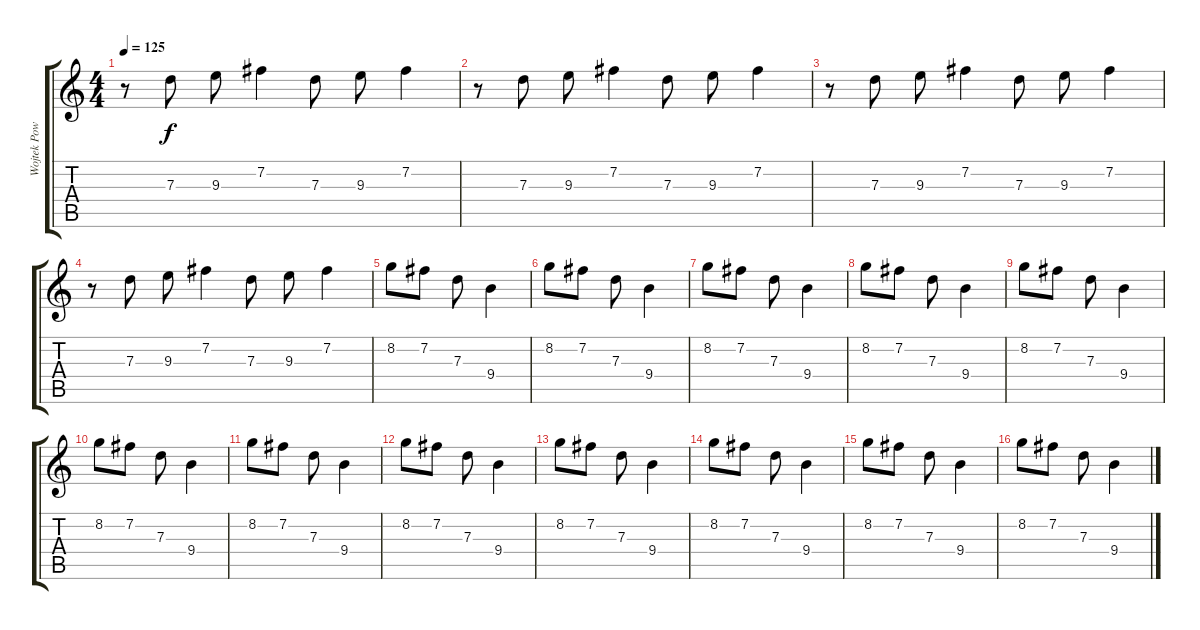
\track ("Wojtek Powaga " "Wojtek Pow") {instrument distortionguitar}
\staff {score tabs}
\tuning (E4 B3 G3 D3 A2 E2) {hide}
\ts (4 4)
\tempo 125
\clef g2
\ks c
r.8{dy f} 7.3.8 9.3.8 7.2.4 7.3.8 9.3.8 7.2.4 |
r.8 7.3.8 9.3.8 7.2.4 7.3.8 9.3.8 7.2.4 |
r.8 7.3.8 9.3.8 7.2.4 7.3.8 9.3.8 7.2.4 |
r.8 7.3.8 9.3.8 7.2.4 7.3.8 9.3.8 7.2.4 |
8.2.8 7.2.8 7.3.8 9.4.4 |
8.2.8 7.2.8 7.3.8 9.4.4 |
8.2.8 7.2.8 7.3.8 9.4.4 |
8.2.8 7.2.8 7.3.8 9.4.4 |
8.2.8 7.2.8 7.3.8 9.4.4 |
8.2.8 7.2.8 7.3.8 9.4.4 |
8.2.8 7.2.8 7.3.8 9.4.4 |
8.2.8 7.2.8 7.3.8 9.4.4 |
8.2.8 7.2.8 7.3.8 9.4.4 |
8.2.8 7.2.8 7.3.8 9.4.4 |
8.2.8 7.2.8 7.3.8 9.4.4 |
8.2.8 7.2.8 7.3.8 9.4.4
